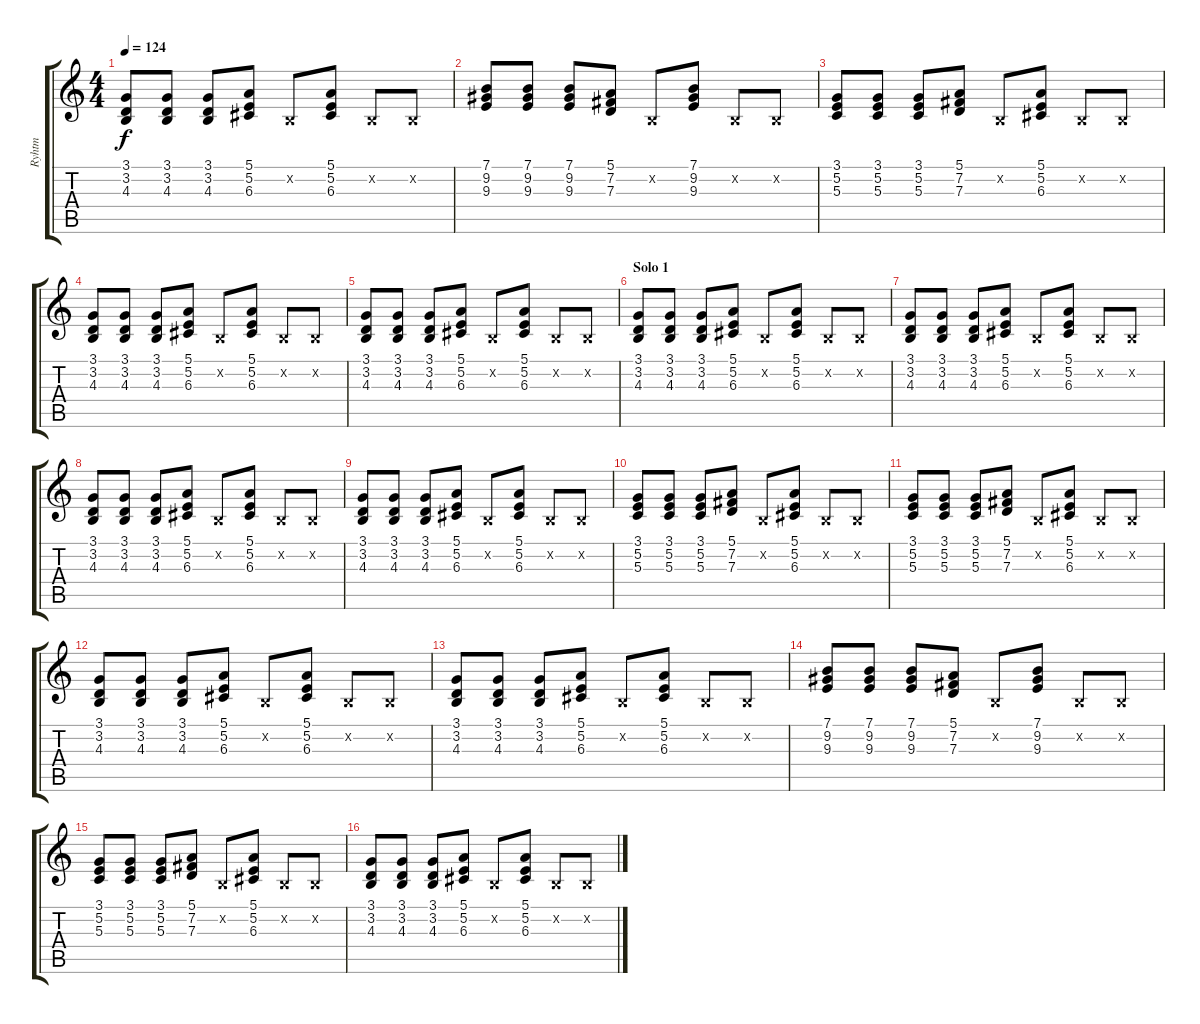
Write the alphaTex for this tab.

\track ("Ryhtm" "Ryhtm") {instrument electricpiano2}
\staff {score tabs}
\tuning (E4 B3 G3 D3 A2 E2) {hide}
\ts (4 4)
\tempo 124
\clef g2
\ks c
(3.1 3.2 4.3).8{dy f} (3.1 3.2 4.3).8 (3.1 3.2 4.3).8 (5.1 5.2 6.3).8 0.2{x}.8 (5.1 5.2 6.3).8 0.2{x}.8 0.2{x}.8 |
(7.1 9.2 9.3).8 (7.1 9.2 9.3).8 (7.1 9.2 9.3).8 (5.1 7.2 7.3).8 0.2{x}.8 (7.1 9.2 9.3).8 0.2{x}.8 0.2{x}.8 |
(3.1 5.2 5.3).8 (3.1 5.2 5.3).8 (3.1 5.2 5.3).8 (5.1 7.2 7.3).8 0.2{x}.8 (5.1 5.2 6.3).8 0.2{x}.8 0.2{x}.8 |
(3.1 3.2 4.3).8 (3.1 3.2 4.3).8 (3.1 3.2 4.3).8 (5.1 5.2 6.3).8 0.2{x}.8 (5.1 5.2 6.3).8 0.2{x}.8 0.2{x}.8 |
(3.1 3.2 4.3).8 (3.1 3.2 4.3).8 (3.1 3.2 4.3).8 (5.1 5.2 6.3).8 0.2{x}.8 (5.1 5.2 6.3).8 0.2{x}.8 0.2{x}.8 |
\section ("" "Solo 1")
(3.1 3.2 4.3).8 (3.1 3.2 4.3).8 (3.1 3.2 4.3).8 (5.1 5.2 6.3).8 0.2{x}.8 (5.1 5.2 6.3).8 0.2{x}.8 0.2{x}.8 |
(3.1 3.2 4.3).8 (3.1 3.2 4.3).8 (3.1 3.2 4.3).8 (5.1 5.2 6.3).8 0.2{x}.8 (5.1 5.2 6.3).8 0.2{x}.8 0.2{x}.8 |
(3.1 3.2 4.3).8 (3.1 3.2 4.3).8 (3.1 3.2 4.3).8 (5.1 5.2 6.3).8 0.2{x}.8 (5.1 5.2 6.3).8 0.2{x}.8 0.2{x}.8 |
(3.1 3.2 4.3).8 (3.1 3.2 4.3).8 (3.1 3.2 4.3).8 (5.1 5.2 6.3).8 0.2{x}.8 (5.1 5.2 6.3).8 0.2{x}.8 0.2{x}.8 |
(3.1 5.2 5.3).8 (3.1 5.2 5.3).8 (3.1 5.2 5.3).8 (5.1 7.2 7.3).8 0.2{x}.8 (5.1 5.2 6.3).8 0.2{x}.8 0.2{x}.8 |
(3.1 5.2 5.3).8 (3.1 5.2 5.3).8 (3.1 5.2 5.3).8 (5.1 7.2 7.3).8 0.2{x}.8 (5.1 5.2 6.3).8 0.2{x}.8 0.2{x}.8 |
(3.1 3.2 4.3).8 (3.1 3.2 4.3).8 (3.1 3.2 4.3).8 (5.1 5.2 6.3).8 0.2{x}.8 (5.1 5.2 6.3).8 0.2{x}.8 0.2{x}.8 |
(3.1 3.2 4.3).8 (3.1 3.2 4.3).8 (3.1 3.2 4.3).8 (5.1 5.2 6.3).8 0.2{x}.8 (5.1 5.2 6.3).8 0.2{x}.8 0.2{x}.8 |
(7.1 9.2 9.3).8 (7.1 9.2 9.3).8 (7.1 9.2 9.3).8 (5.1 7.2 7.3).8 0.2{x}.8 (7.1 9.2 9.3).8 0.2{x}.8 0.2{x}.8 |
(3.1 5.2 5.3).8 (3.1 5.2 5.3).8 (3.1 5.2 5.3).8 (5.1 7.2 7.3).8 0.2{x}.8 (5.1 5.2 6.3).8 0.2{x}.8 0.2{x}.8 |
(3.1 3.2 4.3).8 (3.1 3.2 4.3).8 (3.1 3.2 4.3).8 (5.1 5.2 6.3).8 0.2{x}.8 (5.1 5.2 6.3).8 0.2{x}.8 0.2{x}.8
